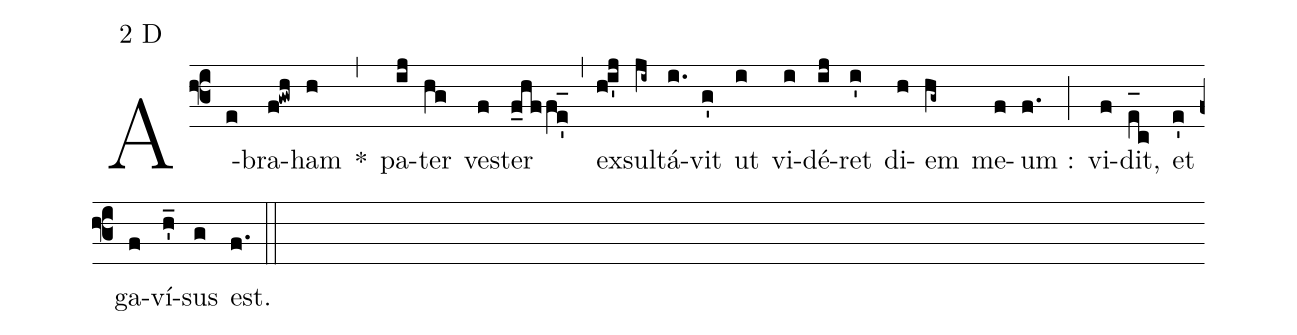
mode:2 D;
%%
(f3) A(e)bra(f!gwh)ham(h) *(,) pa(ij)ter(hg) ve(f)ster(f_hffe'_1) (,) ex(hi'j)sul(ji~)tá(i.)vit(g') ut(i) vi(i)dé(ij)ret(i') di(h)em(hg~) me(f)um :(f.) (;) vi(f)dit,(e_[oh:h]c) et(e') ga(f)ví(h'_)sus(g) est.(f.) (::)
